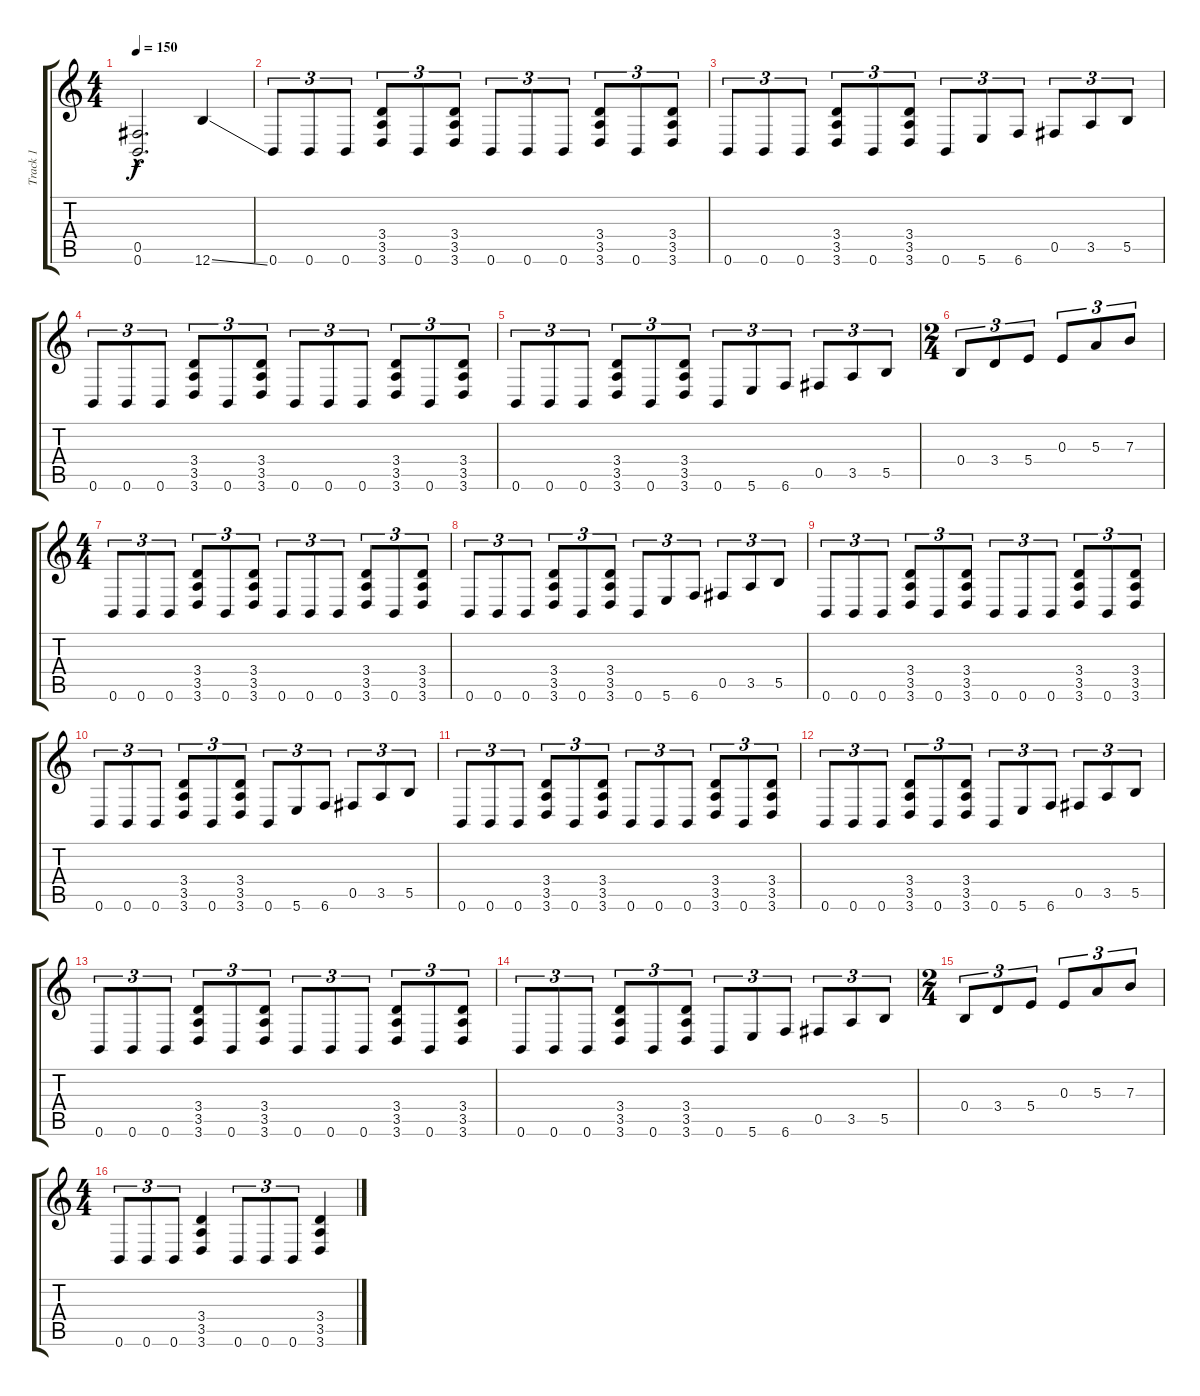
\track ("Track 1" "Track 1") {instrument distortionguitar}
\staff {score tabs}
\tuning (Db4 Ab3 E3 B2 Gb2 B1) {hide}
\ts (4 4)
\tempo 150
\clef g2
\ks c
(0.5{hac t} 0.6{hac t}).2{d dy f} 12.6{ss}.4 |
0.6.8{tu (3 2)} 0.6.8{tu (3 2)} 0.6.8{tu (3 2)} (3.4 3.5 3.6).8{tu (3 2)} 0.6.8{tu (3 2)} (3.4 3.5 3.6).8{tu (3 2)} 0.6.8{tu (3 2)} 0.6.8{tu (3 2)} 0.6.8{tu (3 2)} (3.4 3.5 3.6).8{tu (3 2)} 0.6.8{tu (3 2)} (3.4 3.5 3.6).8{tu (3 2)} |
0.6.8{tu (3 2)} 0.6.8{tu (3 2)} 0.6.8{tu (3 2)} (3.4 3.5 3.6).8{tu (3 2)} 0.6.8{tu (3 2)} (3.4 3.5 3.6).8{tu (3 2)} 0.6.8{tu (3 2)} 5.6.8{tu (3 2)} 6.6.8{tu (3 2)} 0.5.8{tu (3 2)} 3.5.8{tu (3 2)} 5.5.8{tu (3 2)} |
0.6.8{tu (3 2)} 0.6.8{tu (3 2)} 0.6.8{tu (3 2)} (3.4 3.5 3.6).8{tu (3 2)} 0.6.8{tu (3 2)} (3.4 3.5 3.6).8{tu (3 2)} 0.6.8{tu (3 2)} 0.6.8{tu (3 2)} 0.6.8{tu (3 2)} (3.4 3.5 3.6).8{tu (3 2)} 0.6.8{tu (3 2)} (3.4 3.5 3.6).8{tu (3 2)} |
0.6.8{tu (3 2)} 0.6.8{tu (3 2)} 0.6.8{tu (3 2)} (3.4 3.5 3.6).8{tu (3 2)} 0.6.8{tu (3 2)} (3.4 3.5 3.6).8{tu (3 2)} 0.6.8{tu (3 2)} 5.6.8{tu (3 2)} 6.6.8{tu (3 2)} 0.5.8{tu (3 2)} 3.5.8{tu (3 2)} 5.5.8{tu (3 2)} |
\ts (2 4)
0.4.8{tu (3 2)} 3.4.8{tu (3 2)} 5.4.8{tu (3 2)} 0.3.8{tu (3 2)} 5.3.8{tu (3 2)} 7.3.8{tu (3 2)} |
\ts (4 4)
0.6.8{tu (3 2)} 0.6.8{tu (3 2)} 0.6.8{tu (3 2)} (3.4 3.5 3.6).8{tu (3 2)} 0.6.8{tu (3 2)} (3.4 3.5 3.6).8{tu (3 2)} 0.6.8{tu (3 2)} 0.6.8{tu (3 2)} 0.6.8{tu (3 2)} (3.4 3.5 3.6).8{tu (3 2)} 0.6.8{tu (3 2)} (3.4 3.5 3.6).8{tu (3 2)} |
0.6.8{tu (3 2)} 0.6.8{tu (3 2)} 0.6.8{tu (3 2)} (3.4 3.5 3.6).8{tu (3 2)} 0.6.8{tu (3 2)} (3.4 3.5 3.6).8{tu (3 2)} 0.6.8{tu (3 2)} 5.6.8{tu (3 2)} 6.6.8{tu (3 2)} 0.5.8{tu (3 2)} 3.5.8{tu (3 2)} 5.5.8{tu (3 2)} |
0.6.8{tu (3 2)} 0.6.8{tu (3 2)} 0.6.8{tu (3 2)} (3.4 3.5 3.6).8{tu (3 2)} 0.6.8{tu (3 2)} (3.4 3.5 3.6).8{tu (3 2)} 0.6.8{tu (3 2)} 0.6.8{tu (3 2)} 0.6.8{tu (3 2)} (3.4 3.5 3.6).8{tu (3 2)} 0.6.8{tu (3 2)} (3.4 3.5 3.6).8{tu (3 2)} |
0.6.8{tu (3 2)} 0.6.8{tu (3 2)} 0.6.8{tu (3 2)} (3.4 3.5 3.6).8{tu (3 2)} 0.6.8{tu (3 2)} (3.4 3.5 3.6).8{tu (3 2)} 0.6.8{tu (3 2)} 5.6.8{tu (3 2)} 6.6.8{tu (3 2)} 0.5.8{tu (3 2)} 3.5.8{tu (3 2)} 5.5.8{tu (3 2)} |
0.6.8{tu (3 2)} 0.6.8{tu (3 2)} 0.6.8{tu (3 2)} (3.4 3.5 3.6).8{tu (3 2)} 0.6.8{tu (3 2)} (3.4 3.5 3.6).8{tu (3 2)} 0.6.8{tu (3 2)} 0.6.8{tu (3 2)} 0.6.8{tu (3 2)} (3.4 3.5 3.6).8{tu (3 2)} 0.6.8{tu (3 2)} (3.4 3.5 3.6).8{tu (3 2)} |
0.6.8{tu (3 2)} 0.6.8{tu (3 2)} 0.6.8{tu (3 2)} (3.4 3.5 3.6).8{tu (3 2)} 0.6.8{tu (3 2)} (3.4 3.5 3.6).8{tu (3 2)} 0.6.8{tu (3 2)} 5.6.8{tu (3 2)} 6.6.8{tu (3 2)} 0.5.8{tu (3 2)} 3.5.8{tu (3 2)} 5.5.8{tu (3 2)} |
0.6.8{tu (3 2)} 0.6.8{tu (3 2)} 0.6.8{tu (3 2)} (3.4 3.5 3.6).8{tu (3 2)} 0.6.8{tu (3 2)} (3.4 3.5 3.6).8{tu (3 2)} 0.6.8{tu (3 2)} 0.6.8{tu (3 2)} 0.6.8{tu (3 2)} (3.4 3.5 3.6).8{tu (3 2)} 0.6.8{tu (3 2)} (3.4 3.5 3.6).8{tu (3 2)} |
0.6.8{tu (3 2)} 0.6.8{tu (3 2)} 0.6.8{tu (3 2)} (3.4 3.5 3.6).8{tu (3 2)} 0.6.8{tu (3 2)} (3.4 3.5 3.6).8{tu (3 2)} 0.6.8{tu (3 2)} 5.6.8{tu (3 2)} 6.6.8{tu (3 2)} 0.5.8{tu (3 2)} 3.5.8{tu (3 2)} 5.5.8{tu (3 2)} |
\ts (2 4)
0.4.8{tu (3 2)} 3.4.8{tu (3 2)} 5.4.8{tu (3 2)} 0.3.8{tu (3 2)} 5.3.8{tu (3 2)} 7.3.8{tu (3 2)} |
\ts (4 4)
0.6.8{tu (3 2)} 0.6.8{tu (3 2)} 0.6.8{tu (3 2)} (3.4 3.5 3.6).4 0.6.8{tu (3 2)} 0.6.8{tu (3 2)} 0.6.8{tu (3 2)} (3.4 3.5 3.6).4
